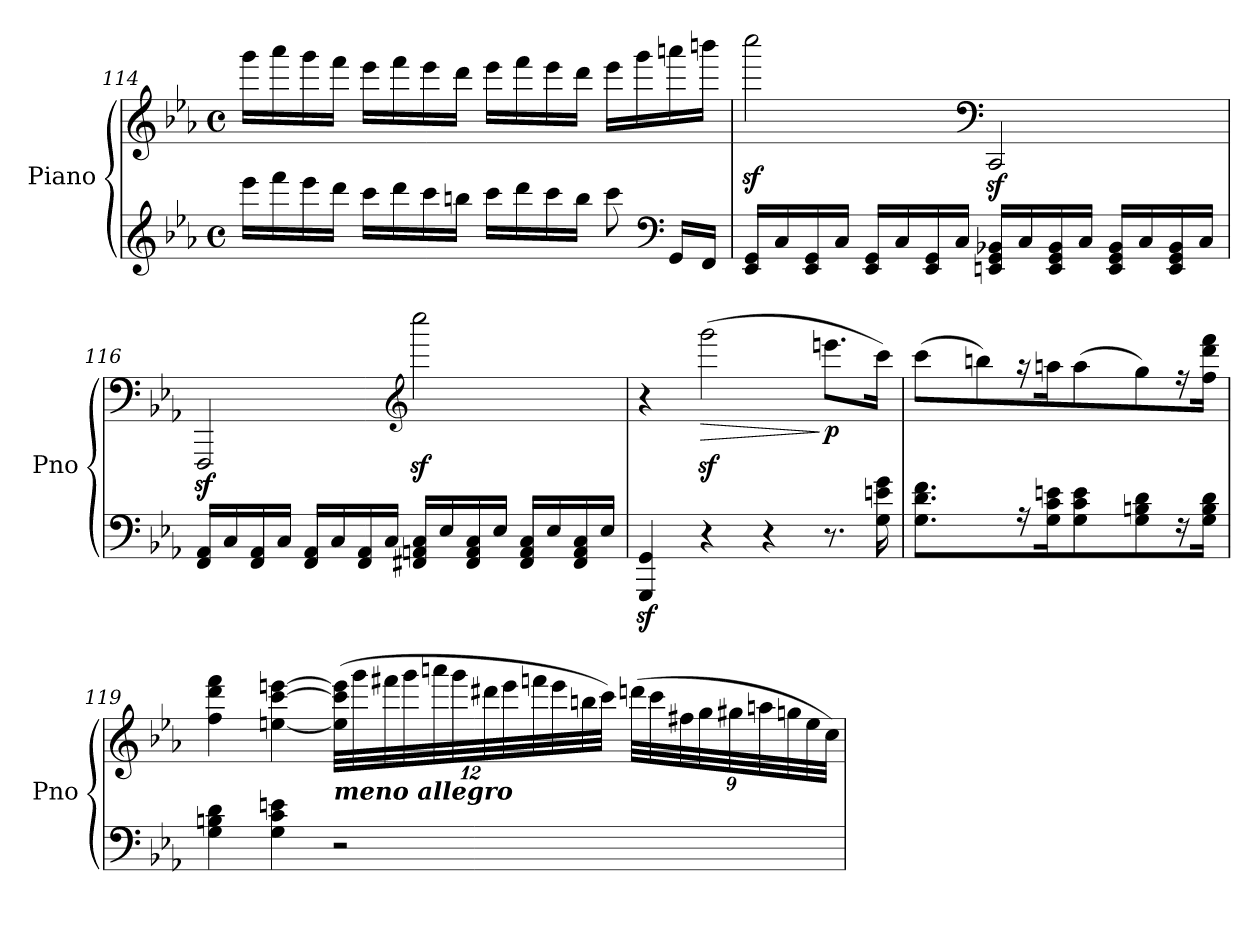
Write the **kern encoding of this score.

**kern	**kern	**dynam
*part1	*part1	*part1
*staff2	*staff1	*staff1/2
*I"Piano	*	*
*I'Pno	*	*
!!LO:PB:g=z
*clefG2	*clefG2	*
*k[b-e-a-]	*k[b-e-a-]	*
*M4/4	*M4/4	*
*met(c)	*met(c)	*
=114	=114	=114
16eee-\LL	16ggg\LL	.
16fff\	16aaa-\	.
16eee-\	16ggg\	.
16ddd\JJ	16fff\JJ	.
16ccc\LL	16eee-\LL	.
16ddd\	16fff\	.
16ccc\	16eee-\	.
16bbn\JJ	16ddd\JJ	.
16ccc\LL	16eee-\LL	.
16ddd\	16fff\	.
16ccc\	16eee-\	.
16bb\JJ	16ddd\JJ	.
8ccc\	16eee-\LL	.
.	16ggg\	.
*clefF4	*	*
16GG/LL	16aaan\	.
16FF/JJ	16bbbn\JJ	.
=115	=115	=115
16EE-/ 16GG/LL	2ccccz<\	.
16C/	.	.
16EE-/ 16GG/	.	.
16C/JJ	.	.
16EE-/ 16GG/LL	.	.
16C/	.	.
16EE-/ 16GG/	.	.
16C/JJ	.	.
*	*clefF4	*
16EEn/ 16GG/ 16BB-X/LL	2CCz>/	.
16C/	.	.
16EE/ 16GG/ 16BB-/	.	.
16C/JJ	.	.
16EE/ 16GG/ 16BB-/LL	.	.
16C/	.	.
16EE/ 16GG/ 16BB-/	.	.
16C/JJ	.	.
!!LO:LB:g=z
=116	=116	=116
16FF/ 16AA-/LL	2FFFz>/	.
16C/	.	.
16FF/ 16AA-/	.	.
16C/JJ	.	.
16FF/ 16AA-/LL	.	.
16C/	.	.
16FF/ 16AA-/	.	.
16C/JJ	.	.
*	*clefG2	*
16FF#X/ 16AAn/ 16C/LL	2ccccz<\	.
16E-/	.	.
16FF#/ 16AA/ 16C/	.	.
16E-/JJ	.	.
16FF#/ 16AA/ 16C/LL	.	.
16E-/	.	.
16FF#/ 16AA/ 16C/	.	.
16E-/JJ	.	.
!!LO:LB:g=z
=117	=117	=117
4GGG/z< 4GG/z<	4r	.
!	!	!LO:HP:b
4r	(2gggz<\	>
4r	.	.
!	!	!LO:DY:n=1:b
8.r	8.eeen\L	] p
16G\ 16en\ 16g\	16ccc\Jk)	.
=118	=118	=118
4.G\ 4.d\ 4.f\	(4ccc\	.
.	8bbn\L)	.
16r	16raa	.
16G\ 16c\ 16en\	16aan\JJ	.
4G\ 4c\ 4e\	(4aa\	.
8G\ 8Bn\ 8d\L	8gg\L)	.
16rF	16rff	.
16G\ 16B\ 16d\JJ	16ff\ 16ddd\ 16fff\JJ	.
!!LO:LB:g=z
=119	=119	=119
4G\ 4Bn\ 4d\	4ff\ 4ddd\ 4fff\	.
4G\ 4c\ 4en\	[4een\ [4ccc\ [4eeen\	.
*	*Xbrackettup	*
!	!LO:TX:b:Bi:t=meno allegro	!
2r	(48ee\] 48ccc\] 48eee\]LLL	.
.	48ggg\	.
.	48fff#X\	.
.	48ggg\	.
.	48aaan\	.
.	48ggg\	.
.	48ddd#X\	.
.	48eee\	.
.	48fffn\	.
.	48eee\	.
.	48bbn\	.
.	48ccc\JJJ)	.
.	(36dddn\LLL	.
.	36ccc\	.
.	36ff#X\	.
.	36gg\	.
.	36gg#X\	.
.	36aan\	.
.	36ggn\	.
.	36ee\	.
.	36cc\JJJ)	.
=	=	=
*-	*-	*-
